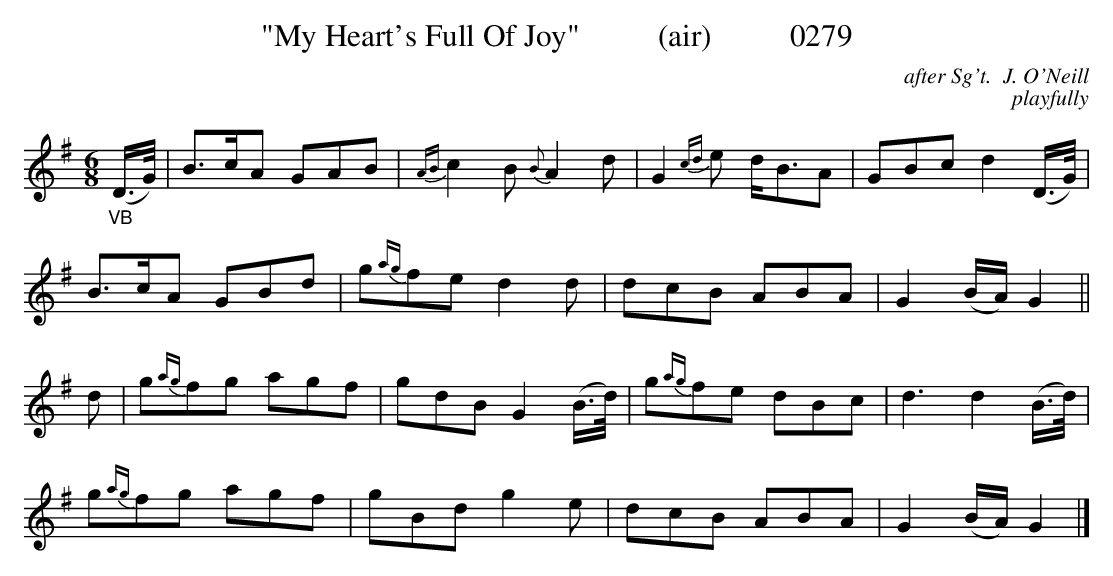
X:1
T:"My Heart's Full Of Joy"          (air)          0279
C:after Sg't.  J. O'Neill
C:playfully
M:6/8
L:1/8
K:G
"_VB"(D3/4G/4)|B3/2c/2A GAB|{AB}c2B {B}A2d|G2{cd}e d/2B3/2A|GBc d2(D3/4G/4)|
B3/2c/2A GBd|g{ag}fe d2d|dcB ABA|G2(B/2A/2) G2||
d|g{ag}fg agf|gdB G2(B3/4d/4)|g{ag}fe dBc|d3d2(B3/4d/4)|
g{ag}fg agf|gBd g2e|dcB ABA|G2(B/2A/2) G2|]
